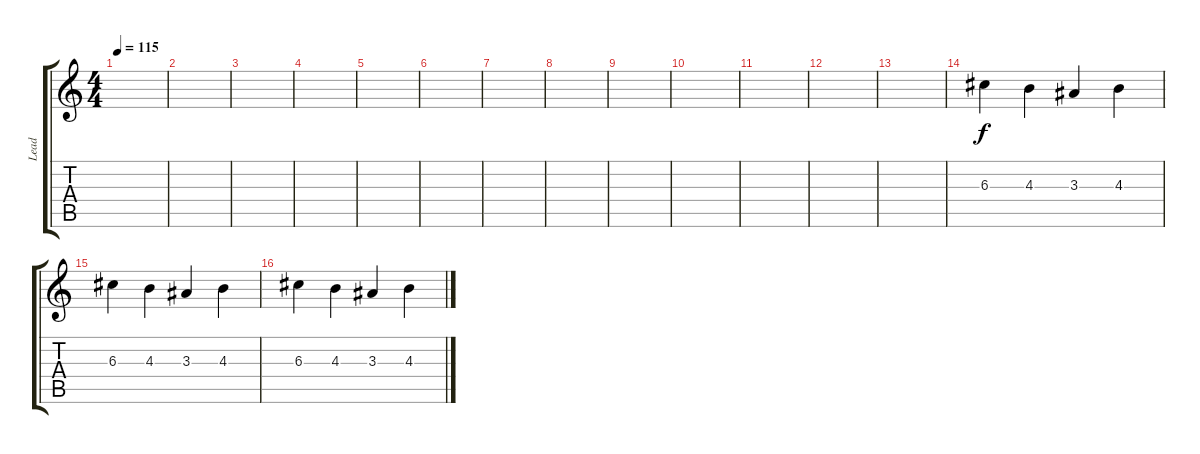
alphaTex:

\track ("Lead" "Lead") {instrument electricguitarclean}
\staff {score tabs}
\tuning (E4 B3 G3 D3 A2 E2) {hide}
\ts (4 4)
\tempo 115
\clef g2
\ks c
|
|
|
|
|
|
|
|
|
|
|
|
|
6.3.4 4.3.4 3.3.4 4.3.4 |
6.3.4 4.3.4 3.3.4 4.3.4 |
6.3.4 4.3.4 3.3.4 4.3.4
